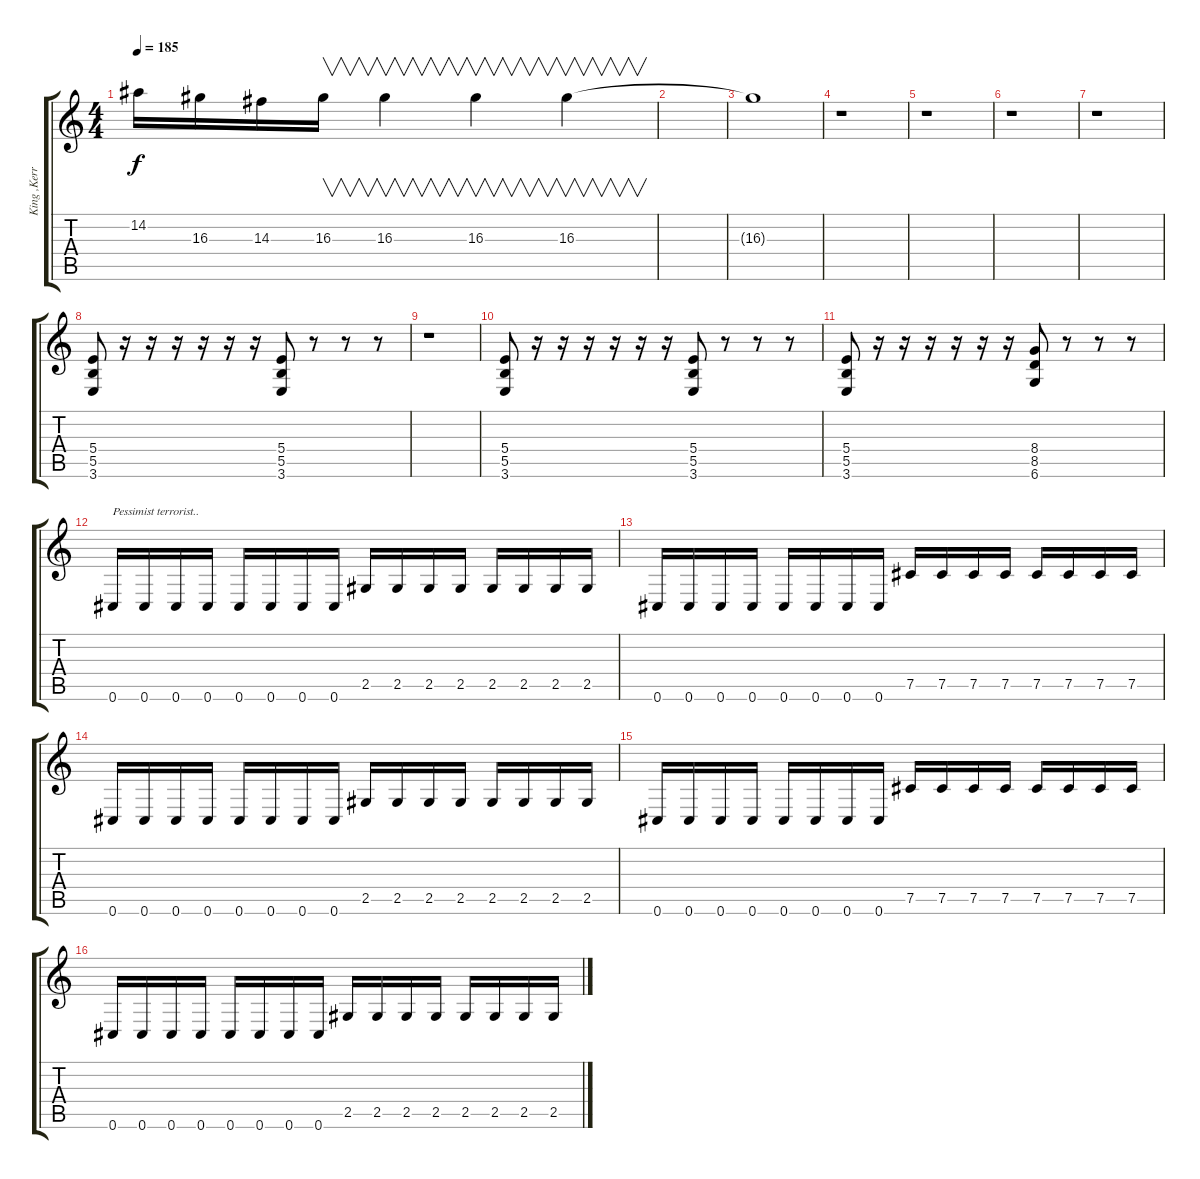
\track ("King ,Kerry" "King ,Kerr") {instrument distortionguitar}
\staff {score tabs}
\tuning (Db4 Ab3 E3 B2 Gb2 Db2) {hide}
\ts (4 4)
\tempo 185
\clef g2
\ks c
14.2.16{dy f} 16.3.16 14.3.16 16.3.16{v} 16.3.4{v} 16.3.4{v} 16.3.4{v} |
|
16.3{t}.1 |
r.1 |
r.1 |
r.1 |
r.1 |
(5.4 5.5 3.6).8 r.16 r.16 r.16 r.16 r.16 r.16 (5.4 5.5 3.6).8 r.8 r.8 r.8 |
r.1 |
(5.4 5.5 3.6).8 r.16 r.16 r.16 r.16 r.16 r.16 (5.4 5.5 3.6).8 r.8 r.8 r.8 |
(5.4 5.5 3.6).8 r.16 r.16 r.16 r.16 r.16 r.16 (8.4 8.5 6.6).8 r.8 r.8 r.8 |
0.6.16{txt "Pessimist terrorist.."} 0.6.16 0.6.16 0.6.16 0.6.16 0.6.16 0.6.16 0.6.16 2.5.16 2.5.16 2.5.16 2.5.16 2.5.16 2.5.16 2.5.16 2.5.16 |
0.6.16 0.6.16 0.6.16 0.6.16 0.6.16 0.6.16 0.6.16 0.6.16 7.5.16 7.5.16 7.5.16 7.5.16 7.5.16 7.5.16 7.5.16 7.5.16 |
0.6.16 0.6.16 0.6.16 0.6.16 0.6.16 0.6.16 0.6.16 0.6.16 2.5.16 2.5.16 2.5.16 2.5.16 2.5.16 2.5.16 2.5.16 2.5.16 |
0.6.16 0.6.16 0.6.16 0.6.16 0.6.16 0.6.16 0.6.16 0.6.16 7.5.16 7.5.16 7.5.16 7.5.16 7.5.16 7.5.16 7.5.16 7.5.16 |
0.6.16 0.6.16 0.6.16 0.6.16 0.6.16 0.6.16 0.6.16 0.6.16 2.5.16 2.5.16 2.5.16 2.5.16 2.5.16 2.5.16 2.5.16 2.5.16
